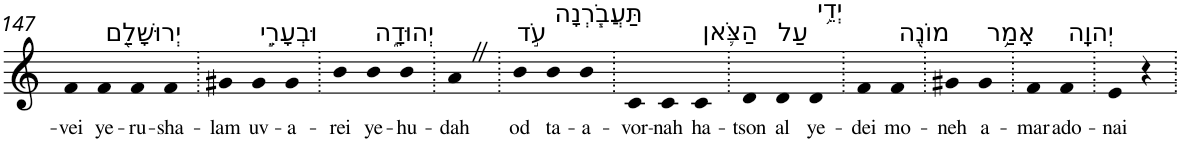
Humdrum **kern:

**kern	**text
*part1	*part1
*staff1	*staff1
*I"Piano	*
*I'Pno	*
!!LO:PB:g=z
*clefG2	*
*k[]	*
=147	=147
!	!LO:LY:b
4f	-vei
!LO:TX:a:t=יְרוּשָׁלִַ֖ם	!
!	!LO:LY:b
4f	ye-
!	!LO:LY:b
4f	-ru-
!	!LO:LY:b
4f	-sha-
=148.	=148.
!	!LO:LY:b
4g#X	-lam
!LO:TX:a:t=וּבְעָרֵ֣י	!
!	!LO:LY:b
4g#	uv-
!	!LO:LY:b
4g#	-a-
=149.	=149.
!	!LO:LY:b
4b	-rei
!LO:TX:a:t=יְהוּדָ֑ה	!
!	!LO:LY:b
4b	ye-
!	!LO:LY:b
4b	-hu-
=150.	=150.
!	!LO:LY:b
4aZ	-dah
=151.	=151.
!LO:TX:a:t=עֹ֣ד	!
!	!LO:LY:b
4b	od
!LO:TX:a:t=תַּעֲבֹ֧רְנָה	!
!	!LO:LY:b
4b	ta-
!	!LO:LY:b
4b	-a-
=152.	=152.
!	!LO:LY:b
4c	-vor-
!	!LO:LY:b
4c	-nah
!LO:TX:a:t=הַצֹּ֛אן	!
!	!LO:LY:b
4c	ha-
=153.	=153.
!	!LO:LY:b
4d	-tson
!LO:TX:a:t=עַל	!
!	!LO:LY:b
4d	al
!LO:TX:a:t=יְדֵ֥י	!
!	!LO:LY:b
4d	ye-
=154.	=154.
!	!LO:LY:b
4f	-dei
!LO:TX:a:t=מוֹנֶ֖ה	!
!	!LO:LY:b
4f	mo-
=155.	=155.
!	!LO:LY:b
4g#X	-neh
!LO:TX:a:t=אָמַ֥ר	!
!	!LO:LY:b
4g#	a-
=156.	=156.
!	!LO:LY:b
4f	-mar
!LO:TX:a:t=יְהוָֽה	!
!	!LO:LY:b
4f	ado-
=157.	=157.
!	!LO:LY:b
4e	-nai
4r	.
=.	=.
*-	*-
